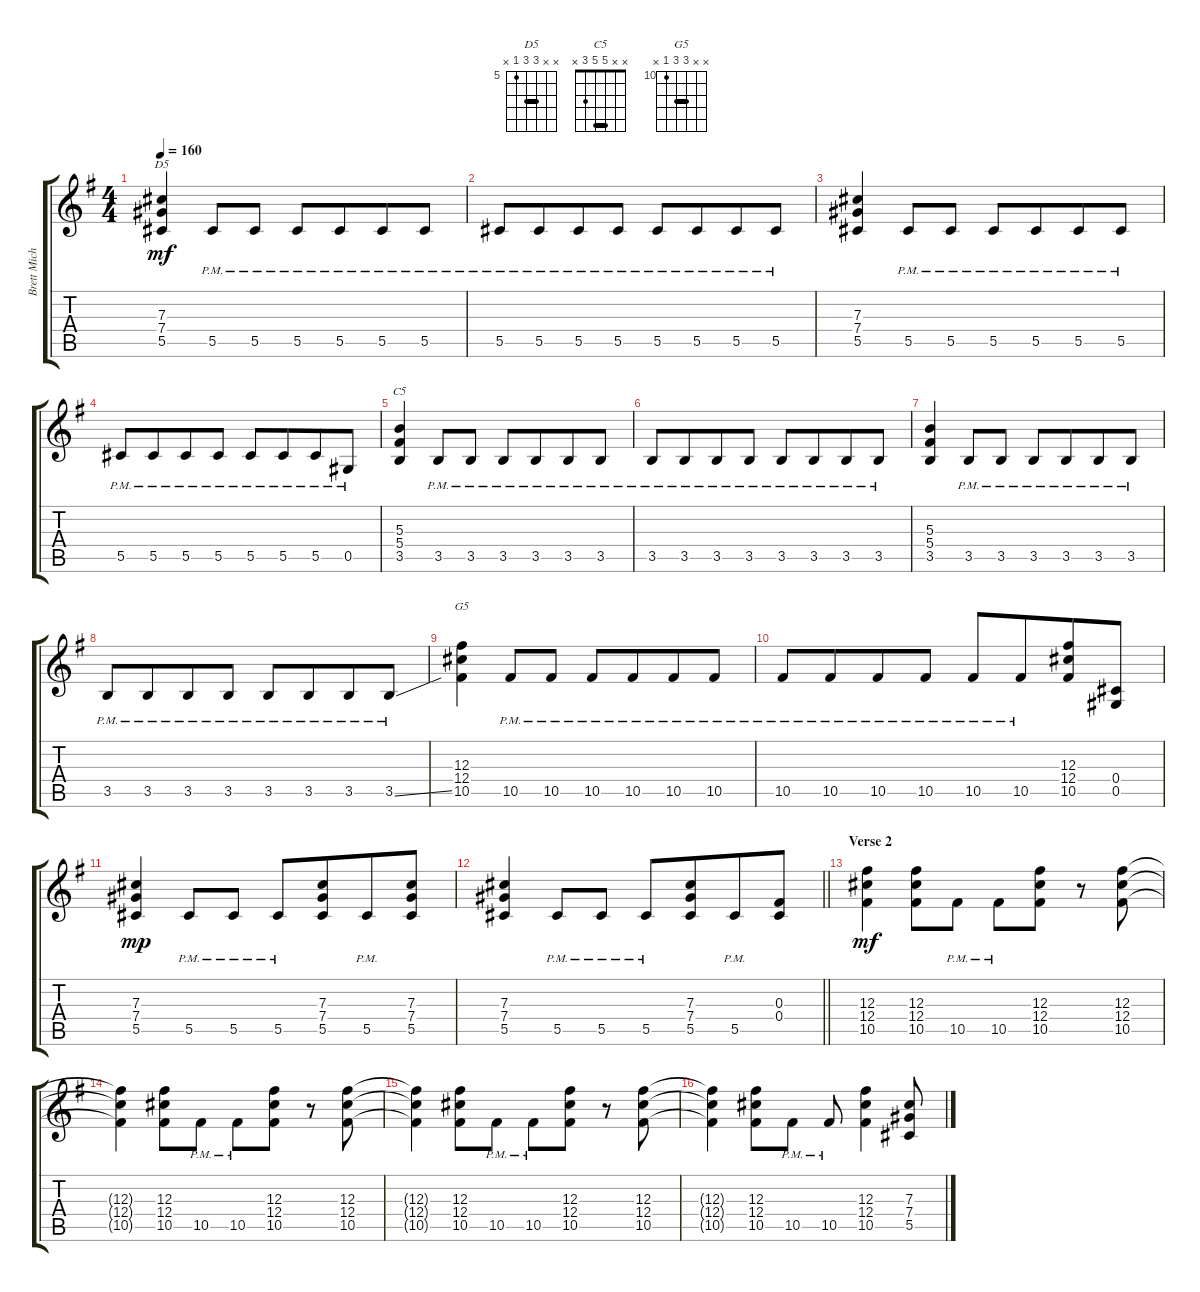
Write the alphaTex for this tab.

\track ("Brett Michaels - Rhythm" "Brett Mich") {instrument overdrivenguitar}
\staff {score tabs}
\tuning (Eb4 Bb3 Gb3 Db3 Ab2 Eb2) {hide}
\chord ("D5" x x 7 7 5 x) {firstfret 5 barre 7}
\chord ("C5" x x 5 5 3 x) {barre 5}
\chord ("G5" x x 12 12 10 x) {firstfret 10 barre 12}
\ts (4 4)
\tempo 160
\clef g2
\ks g
(7.3 7.4 5.5).4{ch "D5" dy mf} 5.5{pm}.8 5.5{pm}.8 5.5{pm}.8 5.5{pm}.8{beam merge} 5.5{pm}.8 5.5{pm}.8 |
5.5{pm}.8 5.5{pm}.8{beam merge} 5.5{pm}.8 5.5{pm}.8 5.5{pm}.8 5.5{pm}.8{beam merge} 5.5{pm}.8 5.5{pm}.8 |
(7.3 7.4 5.5).4 5.5{pm}.8 5.5{pm}.8 5.5{pm}.8 5.5{pm}.8{beam merge} 5.5{pm}.8 5.5{pm}.8 |
5.5{pm}.8 5.5{pm}.8{beam merge} 5.5{pm}.8 5.5{pm}.8 5.5{pm}.8 5.5{pm}.8{beam merge} 5.5{pm}.8 0.5{pm}.8 |
(5.3 5.4 3.5).4{ch "C5"} 3.5{pm}.8 3.5{pm}.8 3.5{pm}.8 3.5{pm}.8{beam merge} 3.5{pm}.8 3.5{pm}.8 |
3.5{pm}.8 3.5{pm}.8{beam merge} 3.5{pm}.8 3.5{pm}.8 3.5{pm}.8 3.5{pm}.8{beam merge} 3.5{pm}.8 3.5{pm}.8 |
(5.3 5.4 3.5).4 3.5{pm}.8 3.5{pm}.8 3.5{pm}.8 3.5{pm}.8{beam merge} 3.5{pm}.8 3.5{pm}.8 |
3.5{pm}.8 3.5{pm}.8{beam merge} 3.5{pm}.8 3.5{pm}.8 3.5{pm}.8 3.5{pm}.8{beam merge} 3.5{pm}.8 3.5{ss pm}.8 |
(12.3 12.4 10.5).4{ch "G5"} 10.5{pm}.8 10.5{pm}.8 10.5{pm}.8 10.5{pm}.8{beam merge} 10.5{pm}.8 10.5{pm}.8 |
10.5{pm}.8 10.5{pm}.8{beam merge} 10.5{pm}.8 10.5{pm}.8 10.5{pm}.8 10.5{pm}.8{beam merge} (12.3 12.4 10.5).8 (0.4 0.5).8 |
(7.3 7.4 5.5).4{dy mp} 5.5{pm}.8 5.5{pm}.8 5.5{pm}.8 (7.3 7.4 5.5).8{beam merge} 5.5{pm}.8 (7.3 7.4 5.5).8 |
\barLineRight lightlight
(7.3 7.4 5.5).4 5.5{pm}.8 5.5{pm}.8 5.5{pm}.8 (7.3 7.4 5.5).8{beam merge} 5.5{pm}.8 (0.3 0.4).8 |
\section ("" "Verse 2")
(12.3 12.4 10.5).4{dy mf} (12.3 12.4 10.5).8 10.5{pm}.8 10.5{pm}.8 (12.3 12.4 10.5).8 r.8 (12.3 12.4 10.5).8 |
(12.3{t} 12.4{t} 10.5{t}).4 (12.3 12.4 10.5).8 10.5{pm}.8 10.5{pm}.8 (12.3 12.4 10.5).8 r.8 (12.3 12.4 10.5).8 |
(12.3{t} 12.4{t} 10.5{t}).4 (12.3 12.4 10.5).8 10.5{pm}.8 10.5{pm}.8 (12.3 12.4 10.5).8 r.8 (12.3 12.4 10.5).8 |
(12.3{t} 12.4{t} 10.5{t}).4 (12.3 12.4 10.5).8 10.5{pm}.8 10.5{pm}.8 (12.3 12.4 10.5).4 (7.3 7.4 5.5).8
